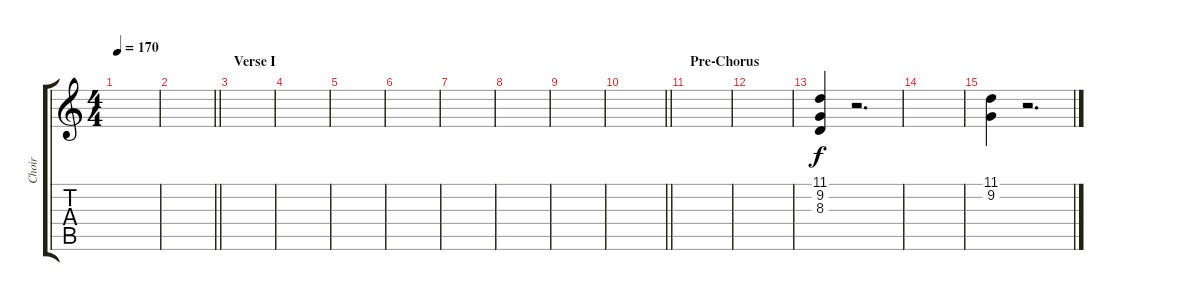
\track ("Choir" "Choir") {instrument pad4choir}
\staff {score tabs}
\tuning (Eb4 Bb3 Gb3 Db3 Ab2 Eb2) {hide}
\ts (4 4)
\tempo 170
\clef g2
\ks c
|
\barLineRight lightlight
|
\section ("" "Verse I")
|
|
|
|
|
|
|
\barLineRight lightlight
|
\section ("" "Pre-Chorus")
|
|
(11.1 9.2 8.3).4 r.2{d} |
|
(11.1 9.2).4 r.2{d}
